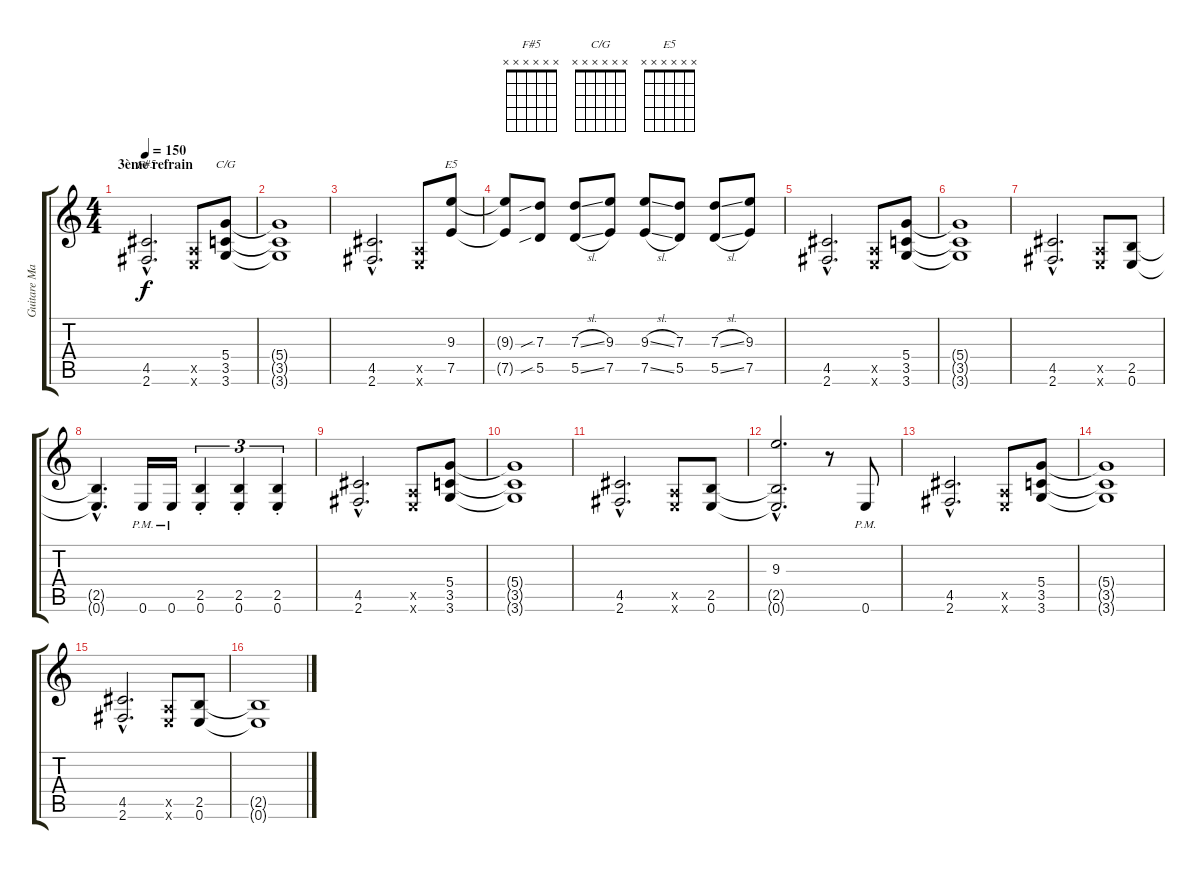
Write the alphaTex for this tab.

\track ("Guitare Mathieu" "Guitare Ma") {instrument distortionguitar}
\staff {score tabs}
\tuning (E4 B3 G3 D3 A2 E2) {hide}
\chord ("F#5" x x x x x x)
\chord ("C/G" x x x x x x)
\chord ("E5" x x x x x x)
\ts (4 4)
\section ("" "3ème refrain")
\tempo 150
\clef g2
\ks c
(4.5{hac} 2.6{hac}).2{d ch "F#5" dy f} (0.5{x} 0.6{x}).8 (5.4 3.5 3.6).8{ch "C/G"} |
(5.4{t} 3.5{t} 3.6{t}).1 |
(4.5{hac} 2.6{hac}).2{d} (0.5{x} 0.6{x}).8 (9.3 7.5).8{ch "E5"} |
(9.3{t} 7.5{t}).8 (7.3{sib} 5.5{sib}).8 (7.3{sl} 5.5{sl}).8 (9.3 7.5).8 (9.3{sl} 7.5{sl}).8 (7.3 5.5).8 (7.3{sl} 5.5{sl}).8 (9.3 7.5).8 |
(4.5{hac} 2.6{hac}).2{d} (0.5{x} 0.6{x}).8 (5.4 3.5 3.6).8 |
(5.4{t} 3.5{t} 3.6{t}).1 |
(4.5{hac} 2.6{hac}).2{d} (0.5{x} 0.6{x}).8 (2.5 0.6).8 |
(2.5{hac t} 0.6{hac t}).4{d} 0.6{pm}.16 0.6{pm}.16 (2.5 0.6{st}).4{tu (3 2)} (2.5 0.6{st}).4{tu (3 2)} (2.5 0.6{st}).4{tu (3 2)} |
(4.5{hac} 2.6{hac}).2{d} (0.5{x} 0.6{x}).8 (5.4 3.5 3.6).8 |
(5.4{t} 3.5{t} 3.6{t}).1 |
(4.5{hac} 2.6{hac}).2{d} (0.5{x} 0.6{x}).8 (2.5 0.6).8 |
(9.3{hac} 2.5{hac t} 0.6{hac t}).2{d} r.8 0.6{pm}.8 |
(4.5{hac} 2.6{hac}).2{d} (0.5{x} 0.6{x}).8 (5.4 3.5 3.6).8 |
(5.4{t} 3.5{t} 3.6{t}).1 |
(4.5{hac} 2.6{hac}).2{d} (0.5{x} 0.6{x}).8 (2.5 0.6).8 |
(2.5{t} 0.6{t}).1
